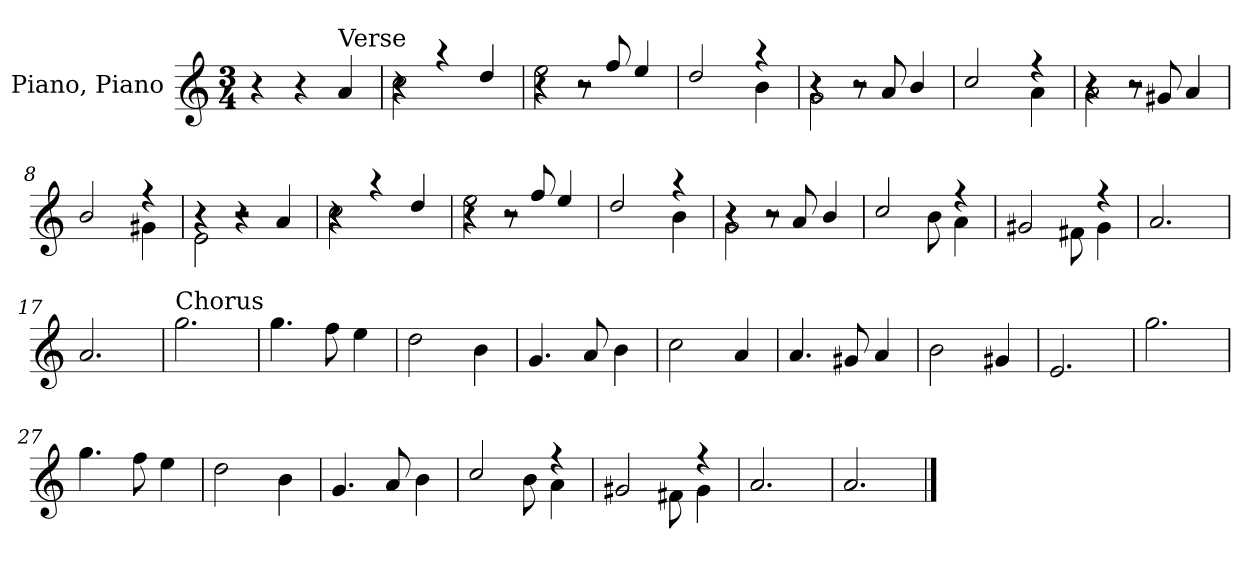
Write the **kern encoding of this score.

**kern
*part1
*staff1
*I"Piano, Piano
*I'Pno.
*clefG2
*k[]
*M3/4
*MM100
=1
4r
4r
!LO:TX:a:t=Verse
4a/
=2
*^
*	*^
4r	2cc\	4r
4r	.	2ryy
4dd/	4ryy	.
=3	=3	=3
4r	2ee\	4r
8r	.	2r
8ff/	.	.
4ee/	4ryy	.
*	*v	*v
=4	=4
2dd/	2ryy
4r	4b\
=5	=5
*	*^
4r	2g\	4r
8r	.	2r
8a/	.	.
4b/	4ryy	.
*	*v	*v
=6	=6
2cc/	2ryy
4r	4a\
=7	=7
*	*^
4r	2a\	4r
8r	.	2r
8g#X/	.	.
4a/	4ryy	.
*	*v	*v
=8	=8
2b/	2ryy
4r	4g#X\
=9	=9
*	*^
4r	2e\	4r
4r	.	2r
4a/	4ryy	.
!!LO:LB:g=z	!!	!!
=10	=10	=10
4r	2cc\	4r
4r	.	2ryy
4dd/	4ryy	.
=11	=11	=11
4r	2ee\	4r
8r	.	2r
8ff/	.	.
4ee/	4ryy	.
*	*v	*v
=12	=12
2dd/	2ryy
4r	4b\
=13	=13
*	*^
4r	2g\	4r
8r	.	2r
8a/	.	.
4b/	4ryy	.
*	*v	*v
=14	=14
2cc/	4.ryy
.	8b\
4r	4a\
=15	=15
2g#X/	4.ryy
.	8f#X\
4r	4g#\
*v	*v
=16
2.a/
=17
2.a/
=18
!LO:TX:a:t=Chorus
2.gg\
=19
4.gg\
8ff\
4ee\
=20
2dd\
4b\
!!LO:LB:g=z
=21
4.g/
8a/
4b\
=22
2cc\
4a/
=23
4.a/
8g#X/
4a/
=24
2b\
4g#X/
=25
2.e/
=26
2.gg\
=27
4.gg\
8ff\
4ee\
=28
2dd\
4b\
=29
4.g/
8a/
4b\
=30
*^
2cc/	4.ryy
.	8b\
4r	4a\
=31	=31
2g#X/	4.ryy
.	8f#X\
4r	4g#\
*v	*v
!!LO:LB:g=z
=32
2.a/
=33
2.a/
==
*-
